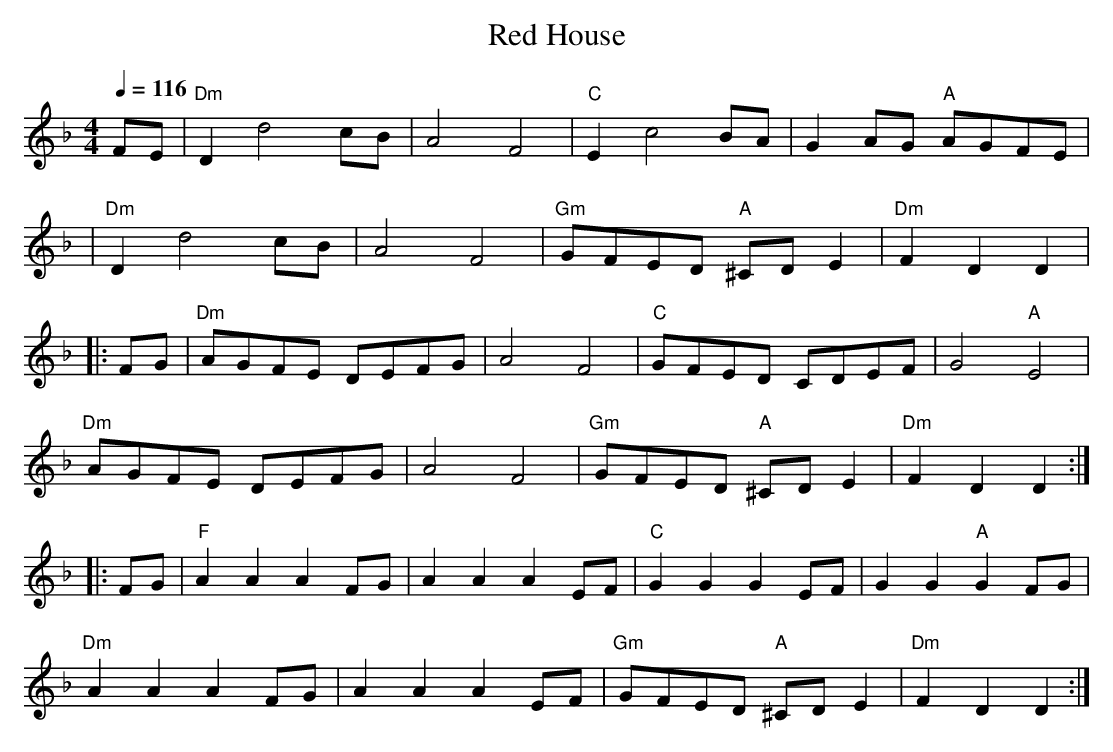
X:1
T:Red House
M:4/4
L:1/4
Q:116
K:F
F/E/ |\
"Dm" D d2 c/B/ | A2 F2 | "C"  E c2 B/A/ | G A/G/ "A" A/G/F/E/ |!
|"Dm" D d2 c/B/ | A2 F2 |"Gm" G/F/E/D/ "A" ^C/D/ E | "Dm" F D D |!
|: F/G/ | "Dm" A/G/F/E/ D/E/F/G/ | A2 F2 | "C"  G/F/E/D/   C/D/E/F/ |G2 "A" E2 |!
"Dm" A/G/F/E/ D/E/F/G/ | A2 F2 | "Gm" G/F/E/D/ "A" ^C/D/ E   | "Dm" F DD    :|!
|:F/G/ |"F"  AAA F/G/ | AAA E/F/ | "C"  GGG E/F/  |  GG "A" G F/G/ |!
"Dm" AAA F/G/ | AAA E/F/ | "Gm" G/F/E/D/ "A" ^C/D/ E | "Dm" F D D  :|
